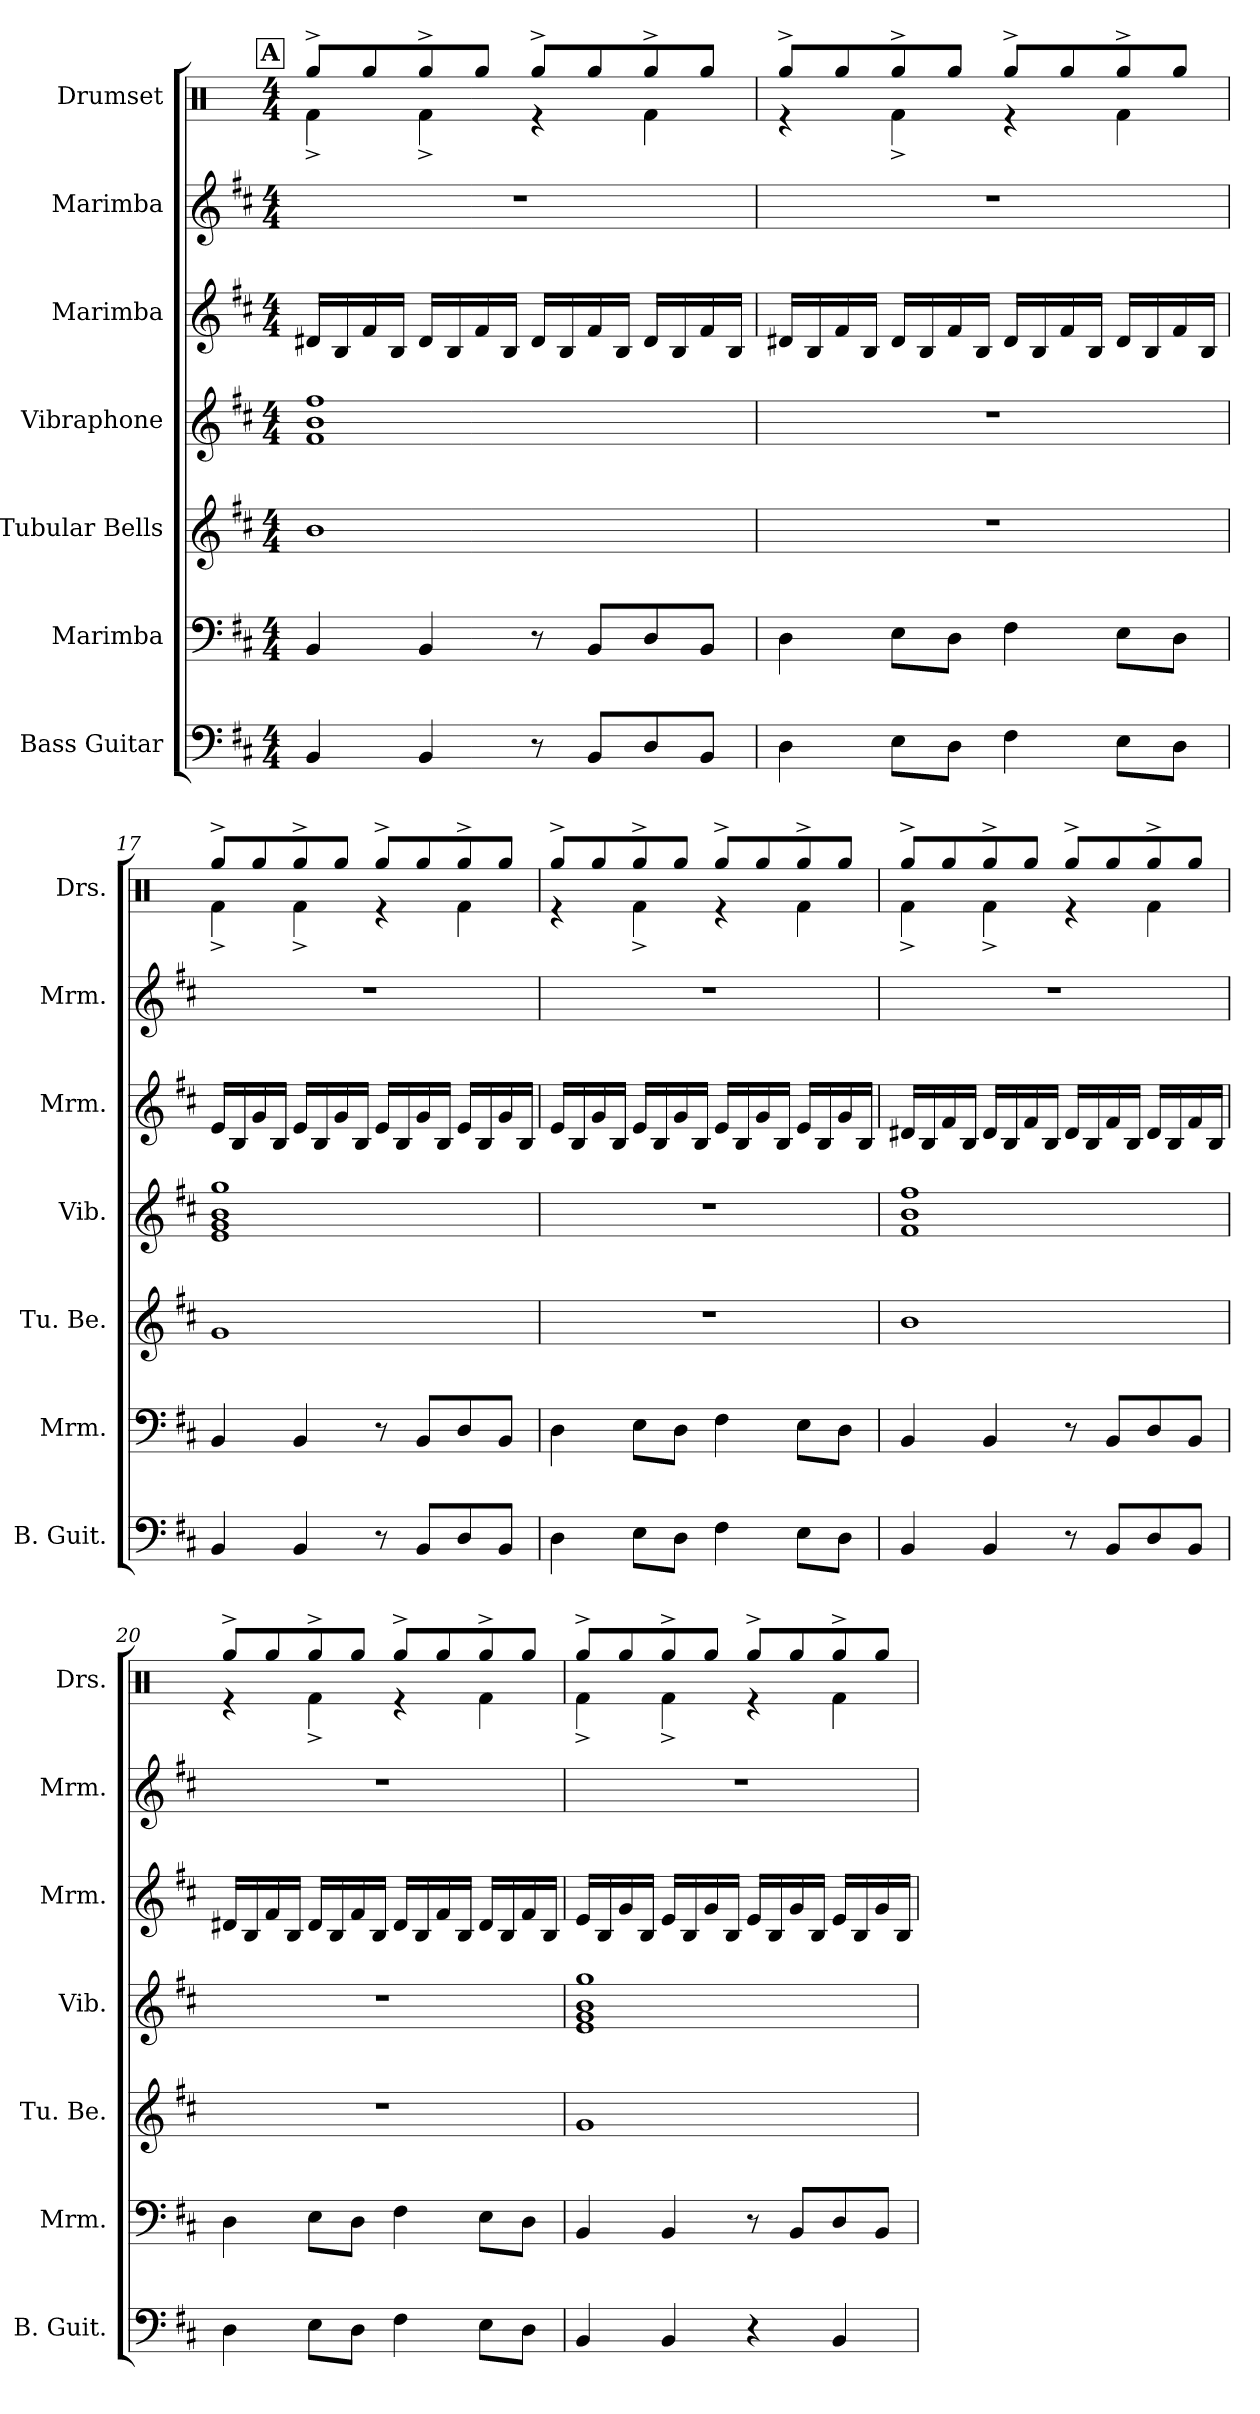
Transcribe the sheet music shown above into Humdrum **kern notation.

**kern	**kern	**kern	**kern	**kern	**kern	**kern
*part7	*part6	*part5	*part4	*part3	*part2	*part1
*staff7	*staff6	*staff5	*staff4	*staff3	*staff2	*staff1
*I"Bass Guitar	*I"Marimba	*I"Tubular Bells	*I"Vibraphone	*I"Marimba	*I"Marimba	*I"Drumset
*I'B. Guit.	*I'Mrm.	*I'Tu. Be.	*I'Vib.	*I'Mrm.	*I'Mrm.	*I'Drs.
*clefF4	*clefF4	*clefG2	*clefG2	*clefG2	*clefG2	*clefX
*ITrd7c12	*	*	*	*	*	*
*k[f#c#]	*k[f#c#]	*k[f#c#]	*k[f#c#]	*k[f#c#]	*k[f#c#]	*k[]
*M4/4	*M4/4	*M4/4	*M4/4	*M4/4	*M4/4	*M4/4
!!LO:REH:place=s1:a:B:fs=14:t=A
=15	=15	=15	=15	=15	=15	=15
*	*	*	*	*	*	*^
4BBB/	4BB/	1b	1f# 1b 1ff#	16d#X/LL	1r	8Rgg^/L	4Rf^\
.	.	.	.	16B/	.	.	.
.	.	.	.	16f#/	.	8Rgg/	.
.	.	.	.	16B/JJ	.	.	.
4BBB/	4BB/	.	.	16d#/LL	.	8Rgg^/	4Rf^\
.	.	.	.	16B/	.	.	.
.	.	.	.	16f#/	.	8Rgg/J	.
.	.	.	.	16B/JJ	.	.	.
8r	8r	.	.	16d#/LL	.	8Rgg^/L	4r
.	.	.	.	16B/	.	.	.
8BBB/L	8BB/L	.	.	16f#/	.	8Rgg/	.
.	.	.	.	16B/JJ	.	.	.
8DD/	8D/	.	.	16d#/LL	.	8Rgg^/	4Rf\
.	.	.	.	16B/	.	.	.
8BBB/J	8BB/J	.	.	16f#/	.	8Rgg/J	.
.	.	.	.	16B/JJ	.	.	.
!!LO:PB:g=z	!!
=16	=16	=16	=16	=16	=16	=16	=16
4DD\	4D\	1r	1r	16d#X/LL	1r	8Rgg^/L	4r
.	.	.	.	16B/	.	.	.
.	.	.	.	16f#/	.	8Rgg/	.
.	.	.	.	16B/JJ	.	.	.
8EE\L	8E\L	.	.	16d#/LL	.	8Rgg^/	4Rf^\
.	.	.	.	16B/	.	.	.
8DD\J	8D\J	.	.	16f#/	.	8Rgg/J	.
.	.	.	.	16B/JJ	.	.	.
4FF#\	4F#\	.	.	16d#/LL	.	8Rgg^/L	4r
.	.	.	.	16B/	.	.	.
.	.	.	.	16f#/	.	8Rgg/	.
.	.	.	.	16B/JJ	.	.	.
8EE\L	8E\L	.	.	16d#/LL	.	8Rgg^/	4Rf\
.	.	.	.	16B/	.	.	.
8DD\J	8D\J	.	.	16f#/	.	8Rgg/J	.
.	.	.	.	16B/JJ	.	.	.
=17	=17	=17	=17	=17	=17	=17	=17
4BBB/	4BB/	1g	1e 1g 1b 1gg	16e/LL	1r	8Rgg^/L	4Rf^\
.	.	.	.	16B/	.	.	.
.	.	.	.	16g/	.	8Rgg/	.
.	.	.	.	16B/JJ	.	.	.
4BBB/	4BB/	.	.	16e/LL	.	8Rgg^/	4Rf^\
.	.	.	.	16B/	.	.	.
.	.	.	.	16g/	.	8Rgg/J	.
.	.	.	.	16B/JJ	.	.	.
8r	8r	.	.	16e/LL	.	8Rgg^/L	4r
.	.	.	.	16B/	.	.	.
8BBB/L	8BB/L	.	.	16g/	.	8Rgg/	.
.	.	.	.	16B/JJ	.	.	.
8DD/	8D/	.	.	16e/LL	.	8Rgg^/	4Rf\
.	.	.	.	16B/	.	.	.
8BBB/J	8BB/J	.	.	16g/	.	8Rgg/J	.
.	.	.	.	16B/JJ	.	.	.
=18	=18	=18	=18	=18	=18	=18	=18
4DD\	4D\	1r	1r	16e/LL	1r	8Rgg^/L	4r
.	.	.	.	16B/	.	.	.
.	.	.	.	16g/	.	8Rgg/	.
.	.	.	.	16B/JJ	.	.	.
8EE\L	8E\L	.	.	16e/LL	.	8Rgg^/	4Rf^\
.	.	.	.	16B/	.	.	.
8DD\J	8D\J	.	.	16g/	.	8Rgg/J	.
.	.	.	.	16B/JJ	.	.	.
4FF#\	4F#\	.	.	16e/LL	.	8Rgg^/L	4r
.	.	.	.	16B/	.	.	.
.	.	.	.	16g/	.	8Rgg/	.
.	.	.	.	16B/JJ	.	.	.
8EE\L	8E\L	.	.	16e/LL	.	8Rgg^/	4Rf\
.	.	.	.	16B/	.	.	.
8DD\J	8D\J	.	.	16g/	.	8Rgg/J	.
.	.	.	.	16B/JJ	.	.	.
=19	=19	=19	=19	=19	=19	=19	=19
4BBB/	4BB/	1b	1f# 1b 1ff#	16d#X/LL	1r	8Rgg^/L	4Rf^\
.	.	.	.	16B/	.	.	.
.	.	.	.	16f#/	.	8Rgg/	.
.	.	.	.	16B/JJ	.	.	.
4BBB/	4BB/	.	.	16d#/LL	.	8Rgg^/	4Rf^\
.	.	.	.	16B/	.	.	.
.	.	.	.	16f#/	.	8Rgg/J	.
.	.	.	.	16B/JJ	.	.	.
8r	8r	.	.	16d#/LL	.	8Rgg^/L	4r
.	.	.	.	16B/	.	.	.
8BBB/L	8BB/L	.	.	16f#/	.	8Rgg/	.
.	.	.	.	16B/JJ	.	.	.
8DD/	8D/	.	.	16d#/LL	.	8Rgg^/	4Rf\
.	.	.	.	16B/	.	.	.
8BBB/J	8BB/J	.	.	16f#/	.	8Rgg/J	.
.	.	.	.	16B/JJ	.	.	.
=20	=20	=20	=20	=20	=20	=20	=20
4DD\	4D\	1r	1r	16d#X/LL	1r	8Rgg^/L	4r
.	.	.	.	16B/	.	.	.
.	.	.	.	16f#/	.	8Rgg/	.
.	.	.	.	16B/JJ	.	.	.
8EE\L	8E\L	.	.	16d#/LL	.	8Rgg^/	4Rf^\
.	.	.	.	16B/	.	.	.
8DD\J	8D\J	.	.	16f#/	.	8Rgg/J	.
.	.	.	.	16B/JJ	.	.	.
4FF#\	4F#\	.	.	16d#/LL	.	8Rgg^/L	4r
.	.	.	.	16B/	.	.	.
.	.	.	.	16f#/	.	8Rgg/	.
.	.	.	.	16B/JJ	.	.	.
8EE\L	8E\L	.	.	16d#/LL	.	8Rgg^/	4Rf\
.	.	.	.	16B/	.	.	.
8DD\J	8D\J	.	.	16f#/	.	8Rgg/J	.
.	.	.	.	16B/JJ	.	.	.
!!LO:LB:g=z	!!
=21	=21	=21	=21	=21	=21	=21	=21
4BBB/	4BB/	1g	1e 1g 1b 1gg	16e/LL	1r	8Rgg^/L	4Rf^\
.	.	.	.	16B/	.	.	.
.	.	.	.	16g/	.	8Rgg/	.
.	.	.	.	16B/JJ	.	.	.
4BBB/	4BB/	.	.	16e/LL	.	8Rgg^/	4Rf^\
.	.	.	.	16B/	.	.	.
.	.	.	.	16g/	.	8Rgg/J	.
.	.	.	.	16B/JJ	.	.	.
4r	8r	.	.	16e/LL	.	8Rgg^/L	4r
.	.	.	.	16B/	.	.	.
.	8BB/L	.	.	16g/	.	8Rgg/	.
.	.	.	.	16B/JJ	.	.	.
4BBB/	8D/	.	.	16e/LL	.	8Rgg^/	4Rf\
.	.	.	.	16B/	.	.	.
.	8BB/J	.	.	16g/	.	8Rgg/J	.
.	.	.	.	16B/JJ	.	.	.
*	*	*	*	*	*	*v	*v
=	=	=	=	=	=	=
*-	*-	*-	*-	*-	*-	*-
